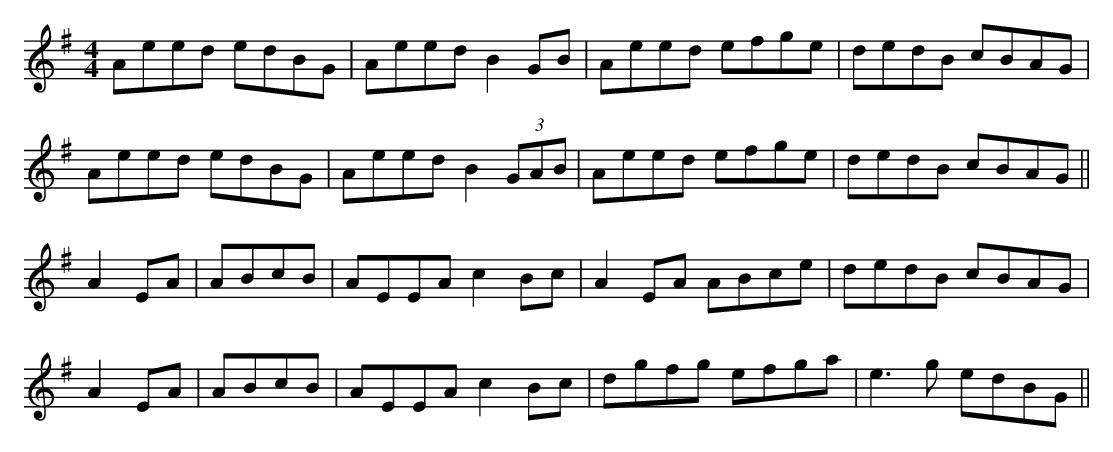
X:1
M:4/4
K:Ador
Aeed edBG|Aeed B2GB|Aeed efge|dedB cBAG|
Aeed edBG|Aeed B2 (3GAB|Aeed efge|dedB cBAG||
A2 EA|ABcB|AEEA c2Bc|A2 EA ABce|dedB cBAG|
A2 EA|ABcB|AEEA c2Bc|dgfg efga|e3g edBG||
